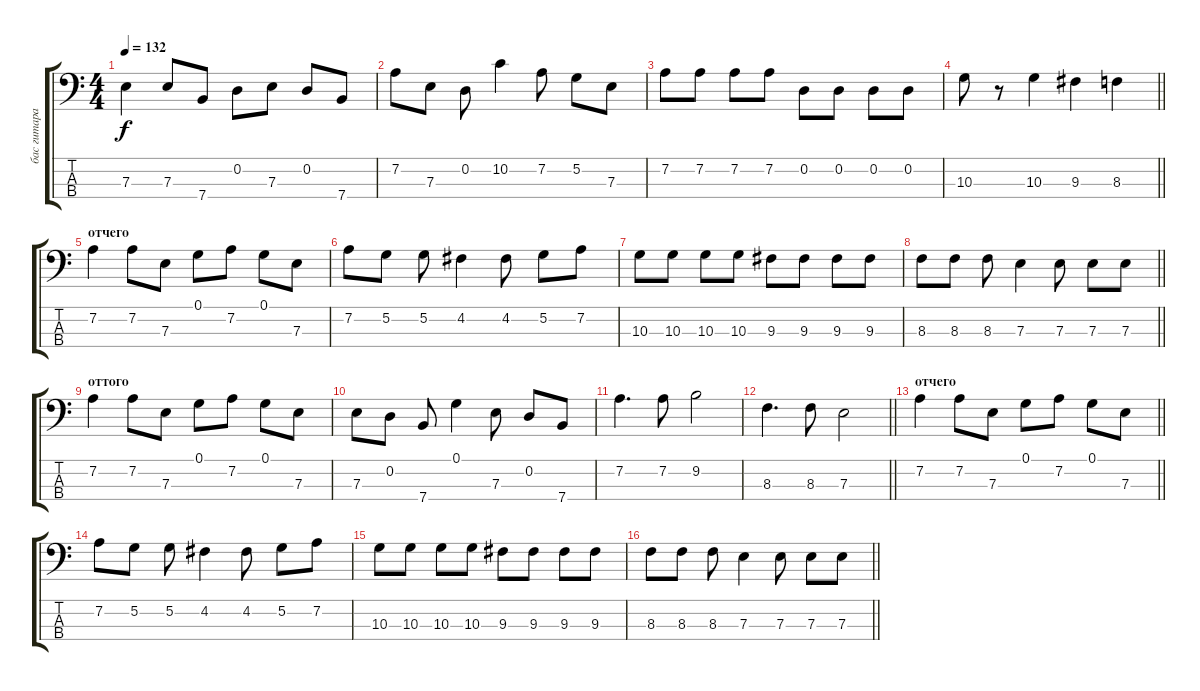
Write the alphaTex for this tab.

\track ("бас гитара" "бас гитара") {instrument electricbassfinger}
\staff {score tabs}
\tuning (G2 D2 A1 E1) {hide}
\ts (4 4)
\tempo 132
\clef f4
\ks c
7.3.4{dy f} 7.3.8 7.4.8 0.2.8 7.3.8 0.2.8 7.4.8 |
7.2.8 7.3.8 0.2.8 10.2.4 7.2.8 5.2.8 7.3.8 |
7.2.8 7.2.8 7.2.8 7.2.8 0.2.8 0.2.8 0.2.8 0.2.8 |
\barLineRight lightlight
10.3.8 r.8 10.3.4 9.3.4 8.3.4 |
\section ("" "отчего")
7.2.4 7.2.8 7.3.8 0.1.8 7.2.8 0.1.8 7.3.8 |
7.2.8 5.2.8 5.2.8 4.2.4 4.2.8 5.2.8 7.2.8 |
10.3.8 10.3.8 10.3.8 10.3.8 9.3.8 9.3.8 9.3.8 9.3.8 |
\barLineRight lightlight
8.3.8 8.3.8 8.3.8 7.3.4 7.3.8 7.3.8 7.3.8 |
\section ("" "оттого")
7.2.4 7.2.8 7.3.8 0.1.8 7.2.8 0.1.8 7.3.8 |
7.3.8 0.2.8 7.4.8 0.1.4 7.3.8 0.2.8 7.4.8 |
7.2.4{d} 7.2.8 9.2.2 |
\barLineRight lightlight
8.3.4{d} 8.3.8 7.3.2 |
\section ("" "отчего")
\barLineRight lightlight
7.2.4 7.2.8 7.3.8 0.1.8 7.2.8 0.1.8 7.3.8 |
7.2.8 5.2.8 5.2.8 4.2.4 4.2.8 5.2.8 7.2.8 |
10.3.8 10.3.8 10.3.8 10.3.8 9.3.8 9.3.8 9.3.8 9.3.8 |
\barLineRight lightlight
8.3.8 8.3.8 8.3.8 7.3.4 7.3.8 7.3.8 7.3.8
